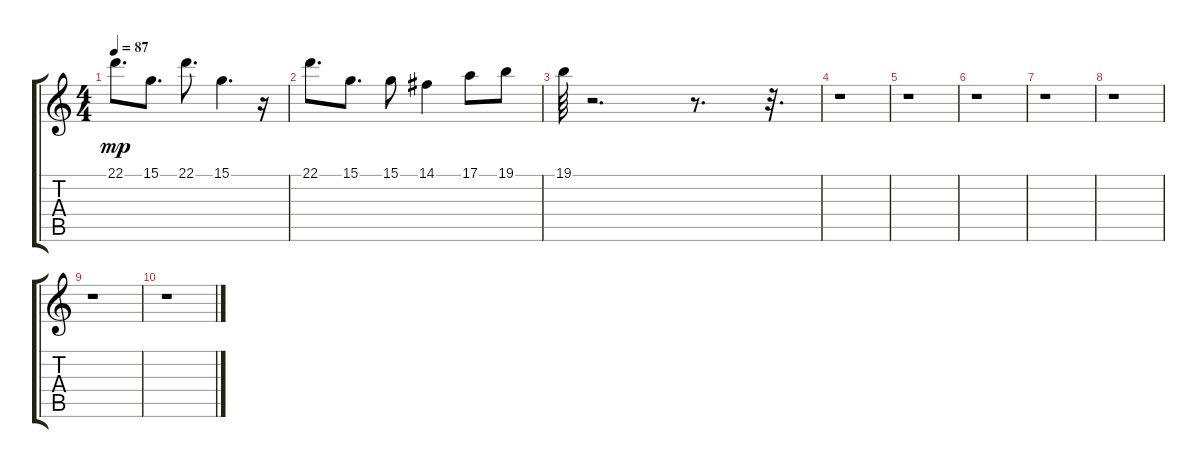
\track "" {instrument pad3polysynth}
\staff {score tabs}
\tuning (E4 B3 G3 D3 A2 E2) {hide}
\ts (4 4)
\tempo 87
\clef g2
\ks c
22.1.8{d dy mp} 15.1.8{d} 22.1.8{d} 15.1.4{d} r.16 |
22.1.8{d} 15.1.8{d} 15.1.8 14.1.4 17.1.8 19.1.8 |
19.1.64 r.2{d} r.8{d} r.32{d} |
r.1 |
r.1 |
r.1 |
r.1 |
r.1 |
r.1 |
r.1
